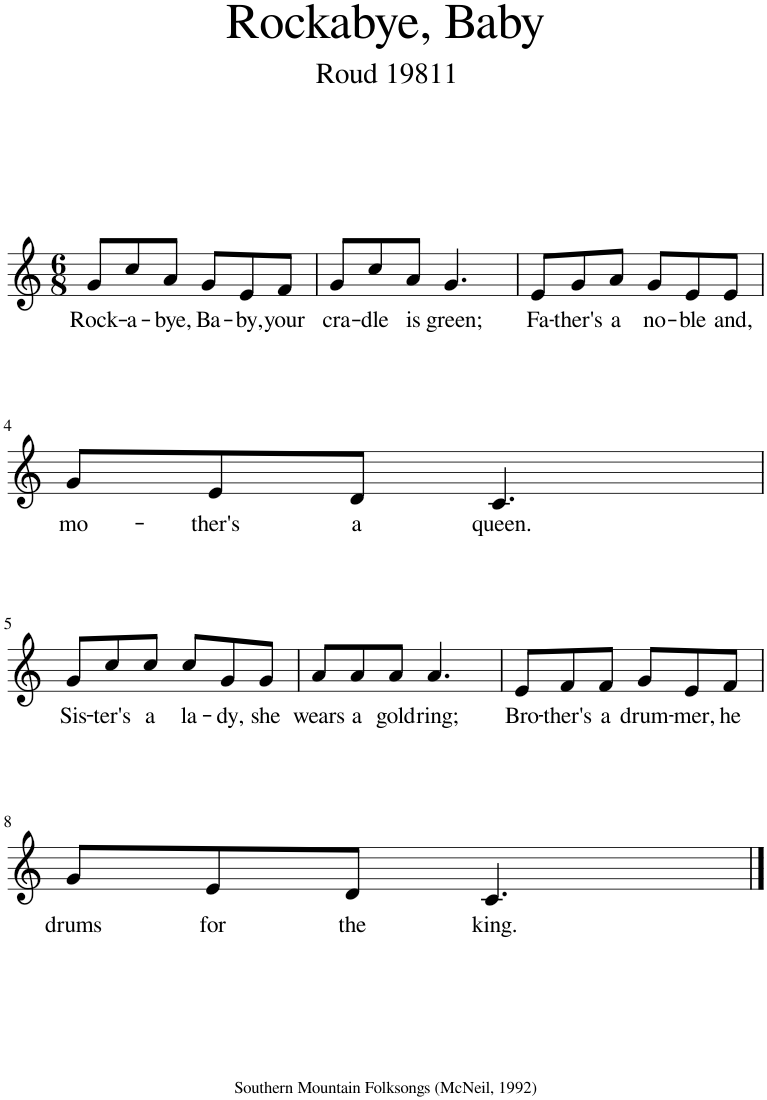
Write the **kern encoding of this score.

**kern	**text
*part1	*part1
*staff1	*staff1
*I"Piano	*
*I'Pno.	*
*clefG2	*
*k[]	*
*M6/8	*
=1	=1
!	!LO:LY:b
8g/L	Rock-
!	!LO:LY:b
8cc/	-a-
!	!LO:LY:b
8a/J	-bye,
!	!LO:LY:b
8g/L	Ba-
!	!LO:LY:b
8e/	-by,
!	!LO:LY:b
8f/J	your
=2	=2
!	!LO:LY:b
8g/L	cra-
!	!LO:LY:b
8cc/	-dle
!	!LO:LY:b
8a/J	is
!	!LO:LY:b
4.g/	green;
=3	=3
!	!LO:LY:b
8e/L	Fa-
!	!LO:LY:b
8g/	-ther's
!	!LO:LY:b
8a/J	a
!	!LO:LY:b
8g/L	no-
!	!LO:LY:b
8e/	-ble
!	!LO:LY:b
8e/J	and,
!!LO:LB:g=z
=4	=4
!	!LO:LY:b
8g/L	mo-
!	!LO:LY:b
8e/	-ther's
!	!LO:LY:b
8d/J	a
!	!LO:LY:b
4.c/	queen.
!!LO:LB:g=z
=5	=5
!	!LO:LY:b
8g/L	Sis-
!	!LO:LY:b
8cc/	-ter's
!	!LO:LY:b
8cc/J	a
!	!LO:LY:b
8cc/L	la-
!	!LO:LY:b
8g/	-dy,
!	!LO:LY:b
8g/J	she
=6	=6
!	!LO:LY:b
8a/L	wears
!	!LO:LY:b
8a/	a
!	!LO:LY:b
8a/J	gold
!	!LO:LY:b
4.a/	ring;
=7	=7
!	!LO:LY:b
8e/L	Bro-
!	!LO:LY:b
8f/	-ther's
!	!LO:LY:b
8f/J	a
!	!LO:LY:b
8g/L	drum-
!	!LO:LY:b
8e/	-mer,
!	!LO:LY:b
8f/J	he
!!LO:LB:g=z
=8	=8
!	!LO:LY:b
8g/L	drums
!	!LO:LY:b
8e/	for
!	!LO:LY:b
8d/J	the
!	!LO:LY:b
4.c/	king.
==	==
*-	*-
